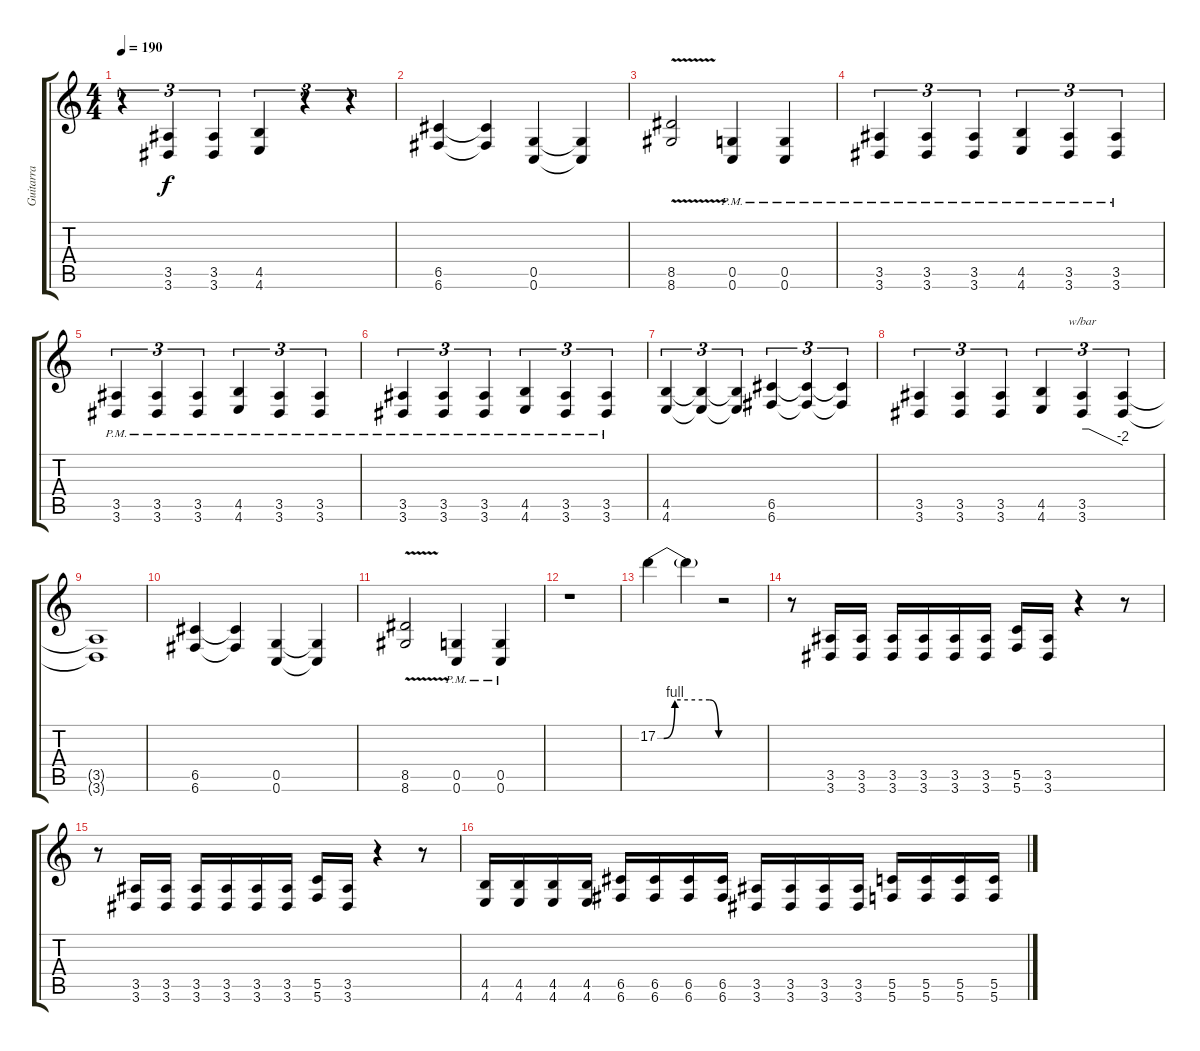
\track ("Guitarra" "Guitarra") {instrument distortionguitar}
\staff {score tabs}
\tuning (D4 A3 F3 C3 G2 C2) {hide}
\ts (4 4)
\tempo 190
\clef g2
\ks c
r.4{tu (3 2) dy f} (3.5 3.6).4{tu (3 2)} (3.5 3.6).4{tu (3 2)} (4.5 4.6).4{tu (3 2)} r.4{tu (3 2)} r.4{tu (3 2)} |
(6.5 6.6).4 (6.5{t} 6.6{t}).4 (0.5 0.6).4 (0.5{t} 0.6{t}).4 |
(8.5{v} 8.6{v}).2 (0.5{pm} 0.6{pm}).4 (0.5{pm} 0.6{pm}).4 |
(3.5{pm} 3.6{pm}).4{tu (3 2)} (3.5{pm} 3.6{pm}).4{tu (3 2)} (3.5{pm} 3.6{pm}).4{tu (3 2)} (4.5{pm} 4.6{pm}).4{tu (3 2)} (3.5{pm} 3.6{pm}).4{tu (3 2)} (3.5{pm} 3.6{pm}).4{tu (3 2)} |
(3.5{pm} 3.6{pm}).4{tu (3 2)} (3.5{pm} 3.6{pm}).4{tu (3 2)} (3.5{pm} 3.6{pm}).4{tu (3 2)} (4.5{pm} 4.6{pm}).4{tu (3 2)} (3.5{pm} 3.6{pm}).4{tu (3 2)} (3.5{pm} 3.6{pm}).4{tu (3 2)} |
(3.5{pm} 3.6{pm}).4{tu (3 2)} (3.5{pm} 3.6{pm}).4{tu (3 2)} (3.5{pm} 3.6{pm}).4{tu (3 2)} (4.5{pm} 4.6{pm}).4{tu (3 2)} (3.5{pm} 3.6{pm}).4{tu (3 2)} (3.5{pm} 3.6{pm}).4{tu (3 2)} |
(4.5 4.6).4{tu (3 2)} (4.5{t} 4.6{t}).4{tu (3 2)} (4.5{t} 4.6{t}).4{tu (3 2)} (6.5 6.6).4{tu (3 2)} (6.5{t} 6.6{t}).4{tu (3 2)} (6.5{t} 6.6{t}).4{tu (3 2)} |
(3.5 3.6).4{tu (3 2)} (3.5 3.6).4{tu (3 2)} (3.5 3.6).4{tu (3 2)} (4.5 4.6).4{tu (3 2)} (3.5 3.6).4{tu (3 2) tbe (custom default 0 0 10 0 60 -8)} (3.5{t} 3.6{t}).4{tu (3 2)} |
(3.5{t} 3.6{t}).1 |
(6.5 6.6).4 (6.5{t} 6.6{t}).4 (0.5 0.6).4 (0.5{t} 0.6{t}).4 |
(8.5{v} 8.6{v}).2 (0.5{pm} 0.6{pm}).4 (0.5{pm} 0.6{pm}).4 |
r.1 |
17.2{be (custom 0 0 6 0 17 4 51 4 60 0)}.4 17.2{t}.4 r.2 |
r.8 (3.5 3.6).16 (3.5 3.6).16 (3.5 3.6).16 (3.5 3.6).16 (3.5 3.6).16 (3.5 3.6).16 (5.5 5.6).16 (3.5 3.6).16 r.4 r.8 |
r.8 (3.5 3.6).16 (3.5 3.6).16 (3.5 3.6).16 (3.5 3.6).16 (3.5 3.6).16 (3.5 3.6).16 (5.5 5.6).16 (3.5 3.6).16 r.4 r.8 |
(4.5 4.6).16 (4.5 4.6).16 (4.5 4.6).16 (4.5 4.6).16 (6.5 6.6).16 (6.5 6.6).16 (6.5 6.6).16 (6.5 6.6).16 (3.5 3.6).16 (3.5 3.6).16 (3.5 3.6).16 (3.5 3.6).16 (5.5 5.6).16 (5.5 5.6).16 (5.5 5.6).16 (5.5 5.6).16
